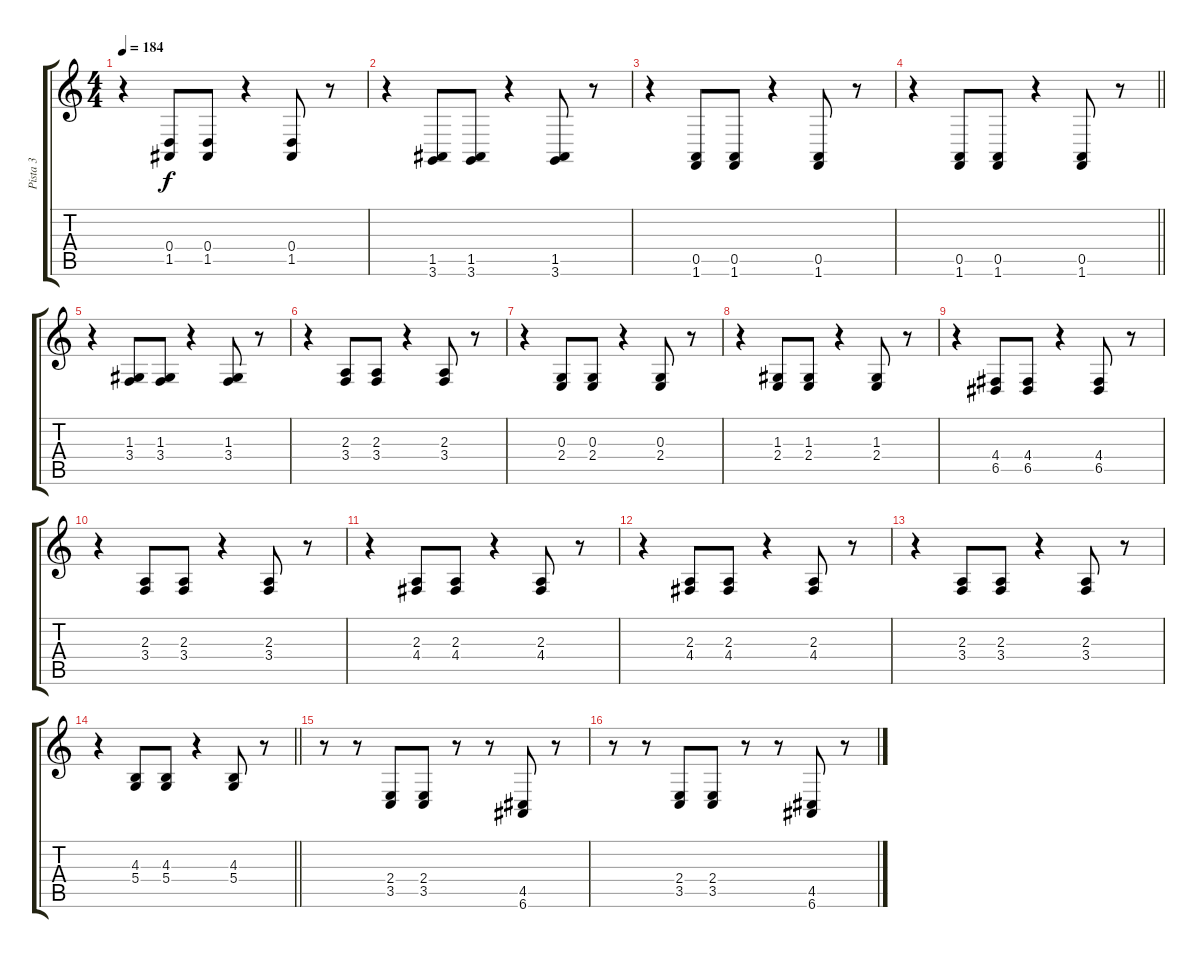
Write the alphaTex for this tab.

\track ("Pista 3" "Pista 3") {instrument acousticgrandpiano}
\staff {score tabs}
\tuning (E4 B3 G3 D3 A2 E2) {hide}
\ts (4 4)
\tempo 184
\clef g2
\ks c
r.4{dy f} (0.4 1.5).8 (0.4 1.5).8 r.4 (0.4 1.5).8 r.8 |
r.4 (1.5 3.6).8 (1.5 3.6).8 r.4 (1.5 3.6).8 r.8 |
r.4 (0.5 1.6).8 (0.5 1.6).8 r.4 (0.5 1.6).8 r.8 |
\barLineRight lightlight
r.4 (0.5 1.6).8 (0.5 1.6).8 r.4 (0.5 1.6).8 r.8 |
r.4 (1.3 3.4).8 (1.3 3.4).8 r.4 (1.3 3.4).8 r.8 |
r.4 (2.3 3.4).8 (2.3 3.4).8 r.4 (2.3 3.4).8 r.8 |
r.4 (0.3 2.4).8 (0.3 2.4).8 r.4 (0.3 2.4).8 r.8 |
r.4 (1.3 2.4).8 (1.3 2.4).8 r.4 (1.3 2.4).8 r.8 |
r.4 (4.4 6.5).8 (4.4 6.5).8 r.4 (4.4 6.5).8 r.8 |
r.4 (2.3 3.4).8 (2.3 3.4).8 r.4 (2.3 3.4).8 r.8 |
r.4 (2.3 4.4).8 (2.3 4.4).8 r.4 (2.3 4.4).8 r.8 |
r.4 (2.3 4.4).8 (2.3 4.4).8 r.4 (2.3 4.4).8 r.8 |
r.4 (2.3 3.4).8 (2.3 3.4).8 r.4 (2.3 3.4).8 r.8 |
\barLineRight lightlight
r.4 (4.3 5.4).8 (4.3 5.4).8 r.4 (4.3 5.4).8 r.8 |
r.8 r.8 (2.4 3.5).8 (2.4 3.5).8 r.8 r.8 (4.5 6.6).8 r.8 |
r.8 r.8 (2.4 3.5).8 (2.4 3.5).8 r.8 r.8 (4.5 6.6).8 r.8
